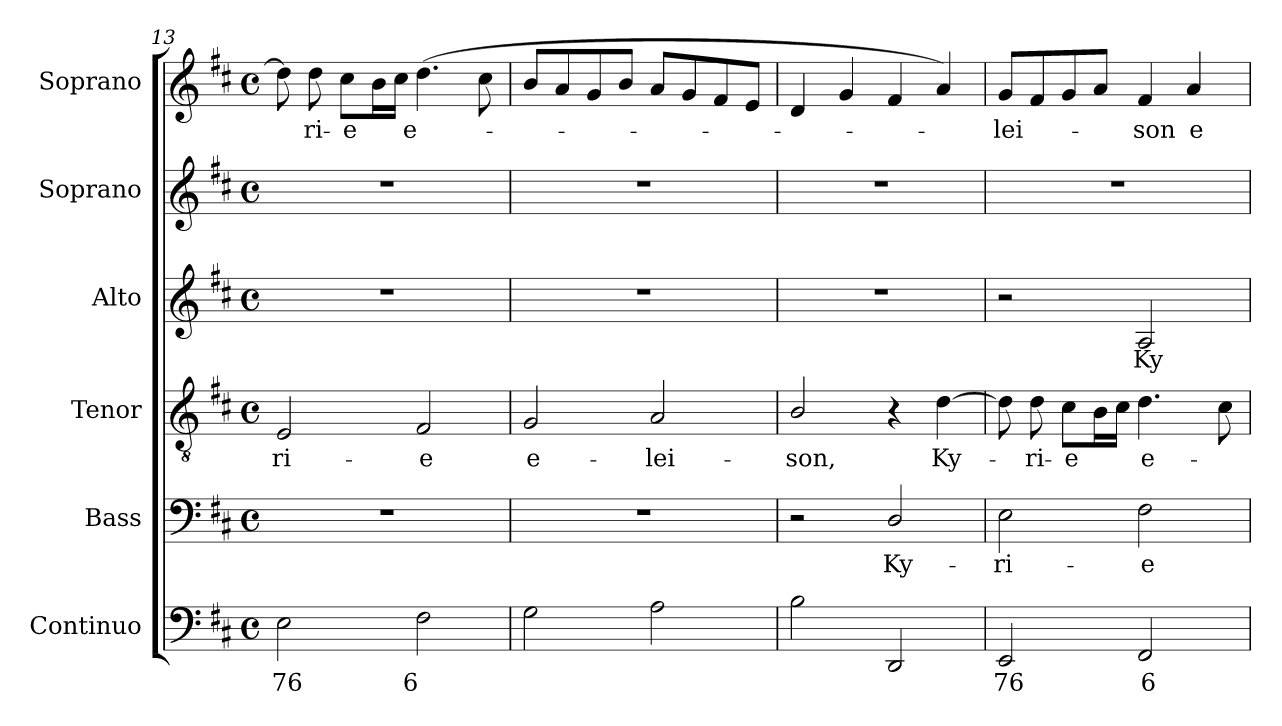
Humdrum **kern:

**kern	**text	**kern	**text	**kern	**text	**kern	**text	**kern	**kern	**text
*part6	*part6	*part5	*part5	*part4	*part4	*part3	*part3	*part2	*part1	*part1
*staff6	*staff6	*staff5	*staff5	*staff4	*staff4	*staff3	*staff3	*staff2	*staff1	*staff1
*I"Continuo	*	*I"Bass	*	*I"Tenor	*	*I"Alto	*	*I"Soprano	*I"Soprano	*
*I'Cont.	*	*I'B.	*	*I'T.	*	*I'A.	*	*I'S.	*I'S.	*
*clefF4	*	*clefF4	*	*clefGv2	*	*clefG2	*	*clefG2	*clefG2	*
*	*	*	*	*ITrd7c12	*	*	*	*	*	*
*k[f#c#]	*	*k[f#c#]	*	*k[f#c#]	*	*k[f#c#]	*	*k[f#c#]	*k[f#c#]	*
*D:	*	*D:	*	*D:	*	*D:	*	*D:	*D:	*
*M4/4	*	*M4/4	*	*M4/4	*	*M4/4	*	*M4/4	*M4/4	*
*met(c)	*	*met(c)	*	*met(c)	*	*met(c)	*	*met(c)	*met(c)	*
=13	=13	=13	=13	=13	=13	=13	=13	=13	=13	=13
!	!LO:LY:b:color=#000000	!	!	!	!	!	!	!	!	!
!	!	!	!	!	!LO:LY:b:color=#000000	!	!	!	!	!
2Ei\	76	1r	.	2EEi/	-ri-	1r	.	1r	8ddi\]	.
!	!	!	!	!	!	!	!	!	!	!LO:LY:b:color=#000000
.	.	.	.	.	.	.	.	.	8ddi\	-ri-
!	!	!	!	!	!	!	!	!	!	!LO:LY:b:color=#000000
.	.	.	.	.	.	.	.	.	8cc#i\L	-e
.	.	.	.	.	.	.	.	.	16bi\L	.
.	.	.	.	.	.	.	.	.	16cc#i\JJ	.
!	!LO:LY:b:color=#000000	!	!	!	!	!	!	!	!	!
!	!	!	!	!	!LO:LY:b:color=#000000	!	!	!	!	!
!	!	!	!	!	!	!	!	!	!	!LO:LY:b:color=#000000
2F#i\	6	.	.	2FF#i/	-e	.	.	.	(4.ddi\	e-
.	.	.	.	.	.	.	.	.	8cc#i\	.
=14	=14	=14	=14	=14	=14	=14	=14	=14	=14	=14
!	!	!	!	!	!LO:LY:b:color=#000000	!	!	!	!	!
2Gi\	.	1r	.	2GGi/	e-	1r	.	1r	8bi/L	.
.	.	.	.	.	.	.	.	.	8ai/	.
.	.	.	.	.	.	.	.	.	8gi/	.
.	.	.	.	.	.	.	.	.	8bi/J	.
!	!	!	!	!	!LO:LY:b:color=#000000	!	!	!	!	!
2Ai\	.	.	.	2AAi/	-lei-	.	.	.	8ai/L	.
.	.	.	.	.	.	.	.	.	8gi/	.
.	.	.	.	.	.	.	.	.	8f#i/	.
.	.	.	.	.	.	.	.	.	8ei/J	.
!!LO:PB:g=z
=15	=15	=15	=15	=15	=15	=15	=15	=15	=15	=15
!	!	!	!	!	!LO:LY:b:color=#000000	!	!	!	!	!
2Bi\	.	2r	.	2BBi/	-son,	1r	.	1r	4di/	.
.	.	.	.	.	.	.	.	.	4gi/	.
!	!	!	!LO:LY:b:color=#000000	!	!	!	!	!	!	!
2DDi/	.	2Di/	Ky-	4r	.	.	.	.	4f#i/	.
!	!	!	!	!	!LO:LY:b:color=#000000	!	!	!	!	!
.	.	.	.	[4Di\	Ky-	.	.	.	4ai/)	.
=16	=16	=16	=16	=16	=16	=16	=16	=16	=16	=16
!	!LO:LY:b:color=#000000	!	!	!	!	!	!	!	!	!
!	!	!	!LO:LY:b:color=#000000	!	!	!	!	!	!	!
!	!	!	!	!	!	!	!	!	!	!LO:LY:b:color=#000000
2EEi/	76	2Ei\	-ri-	8Di\]	.	2r	.	1r	8gi/L	-lei-
!	!	!	!	!	!LO:LY:b:color=#000000	!	!	!	!	!
.	.	.	.	8Di\	-ri-	.	.	.	8f#i/	.
!	!	!	!	!	!LO:LY:b:color=#000000	!	!	!	!	!
.	.	.	.	8C#i\L	-e	.	.	.	8gi/	.
.	.	.	.	16BBi\L	.	.	.	.	8ai/J	.
.	.	.	.	16C#i\JJ	.	.	.	.	.	.
!	!LO:LY:b:color=#000000	!	!	!	!	!	!	!	!	!
!	!	!	!LO:LY:b:color=#000000	!	!	!	!	!	!	!
!	!	!	!	!	!LO:LY:b:color=#000000	!	!	!	!	!
!	!	!	!	!	!	!	!LO:LY:b:color=#000000	!	!	!
!	!	!	!	!	!	!	!	!	!	!LO:LY:b:color=#000000
2FF#i/	6	2F#i\	-e	4.Di\	e-	2Ai/	Ky-	.	4f#i/	-son
!	!	!	!	!	!	!	!	!	!	!LO:LY:b:color=#000000
.	.	.	.	.	.	.	.	.	4ai/	e-
.	.	.	.	8C#i\	.	.	.	.	.	.
=	=	=	=	=	=	=	=	=	=	=
*-	*-	*-	*-	*-	*-	*-	*-	*-	*-	*-
